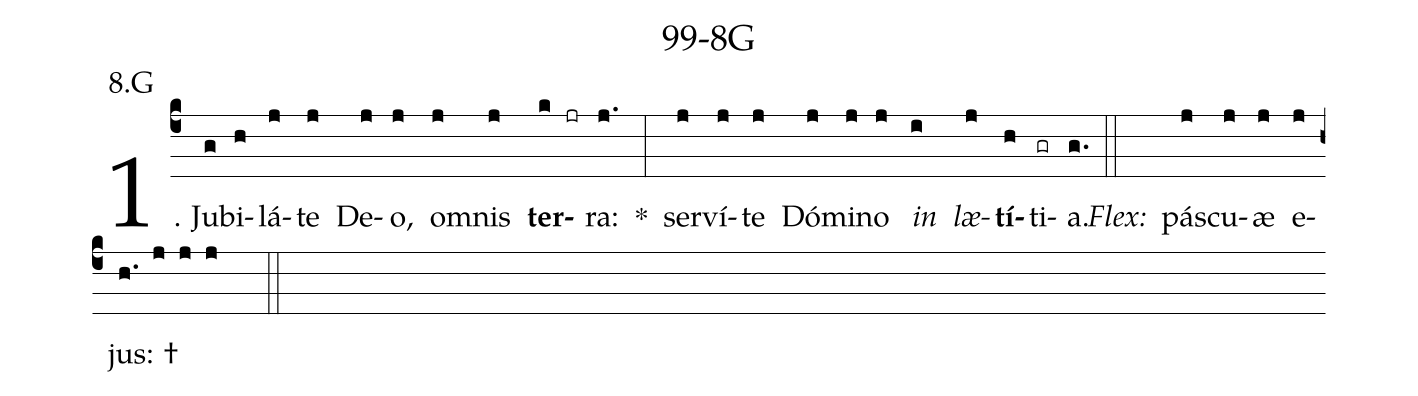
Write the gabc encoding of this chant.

name: 99-8G;
annotation: 8.G;
%%
(c4)1. Ju(g)bi(h)lá(j)te(j) De(j)o,(j) om(j)nis(j) <b>ter</b>(k jr)ra:(j.) *(:) ser(j)ví(j)te(j) Dó(j)mi(j)no(j) <i>in</i>(i) <i>læ</i>(j)<b>tí</b>(h)ti(gr)a.(g.) (::)
<i>Flex:</i>()  pás(j)cu(j)æ(j) e(j)jus: †(h. j j j  ::)
